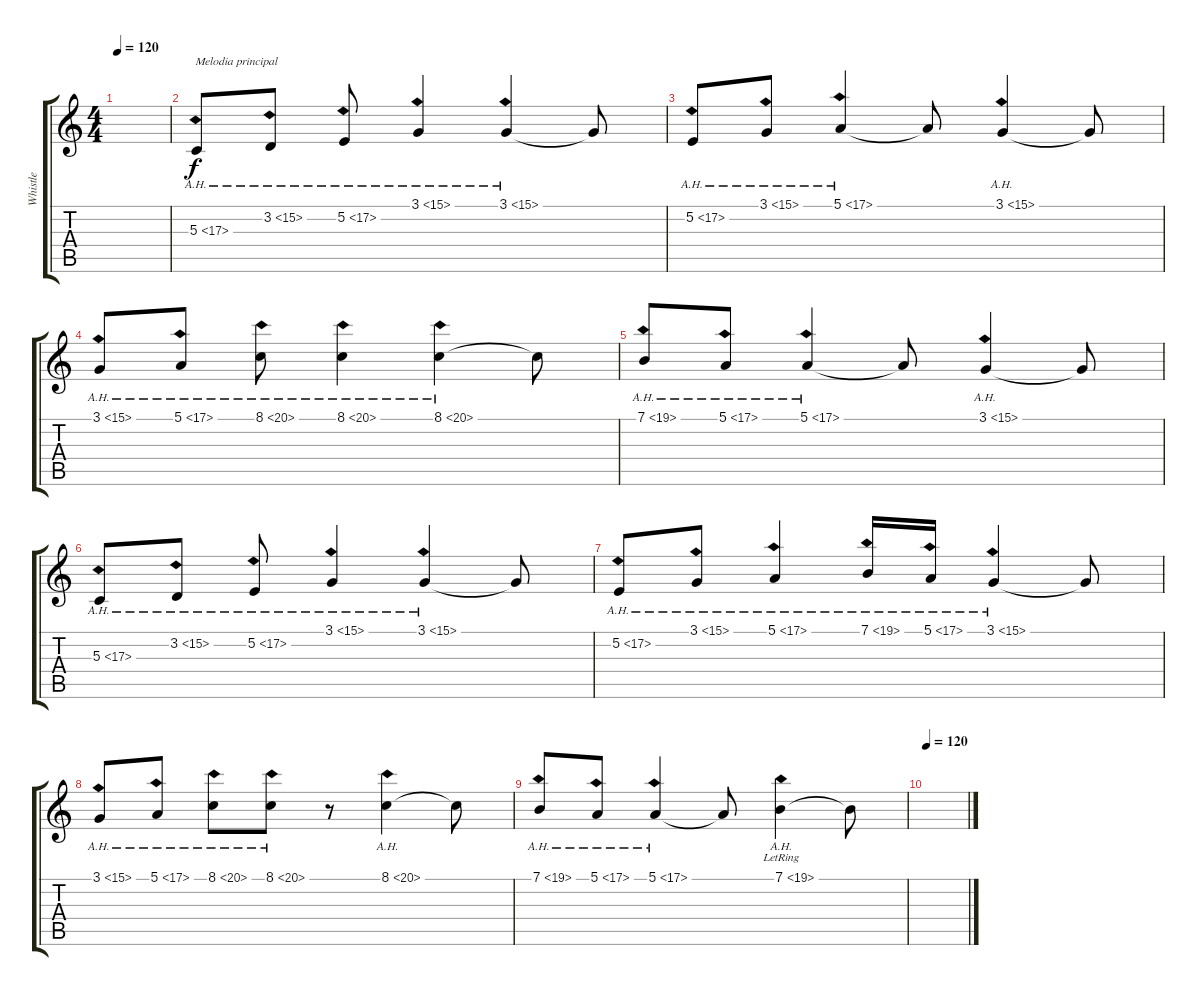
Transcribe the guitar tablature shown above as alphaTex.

\track ("Whistle" "Whistle") {instrument whistle}
\staff {score tabs}
\tuning (E4 B3 G3 D3 A2 E2) {hide}
\ts (4 4)
\tempo 120
\clef g2
\ks c
|
5.3{ah 12}.8{txt "Melodia principal"} 3.2{ah 12}.8 5.2{ah 12}.8 3.1{ah 12}.4 3.1{ah 12}.4 3.1{t}.8 |
5.2{ah 12}.8 3.1{ah 12}.8 5.1{ah 12}.4 5.1{t}.8 3.1{ah 12}.4 3.1{t}.8 |
3.1{ah 12}.8 5.1{ah 12}.8 8.1{ah 12}.8 8.1{ah 12}.4 8.1{ah 12}.4 8.1{t}.8 |
7.1{ah 12}.8 5.1{ah 12}.8 5.1{ah 12}.4 5.1{t}.8 3.1{ah 12}.4 3.1{t}.8 |
5.3{ah 12}.8 3.2{ah 12}.8 5.2{ah 12}.8 3.1{ah 12}.4 3.1{ah 12}.4 3.1{t}.8 |
5.2{ah 12}.8 3.1{ah 12}.8 5.1{ah 12}.4 7.1{ah 12}.16 5.1{ah 12}.16 3.1{ah 12}.4 3.1{t}.8 |
3.1{ah 12}.8 5.1{ah 12}.8 8.1{ah 12}.8 8.1{ah 12}.8 r.8 8.1{ah 12}.4 8.1{t}.8 |
7.1{ah 12}.8 5.1{ah 12}.8 5.1{ah 12}.4 5.1{t}.8 7.1{ah 12 lr}.4 7.1{t}.8 |
\tempo 120
